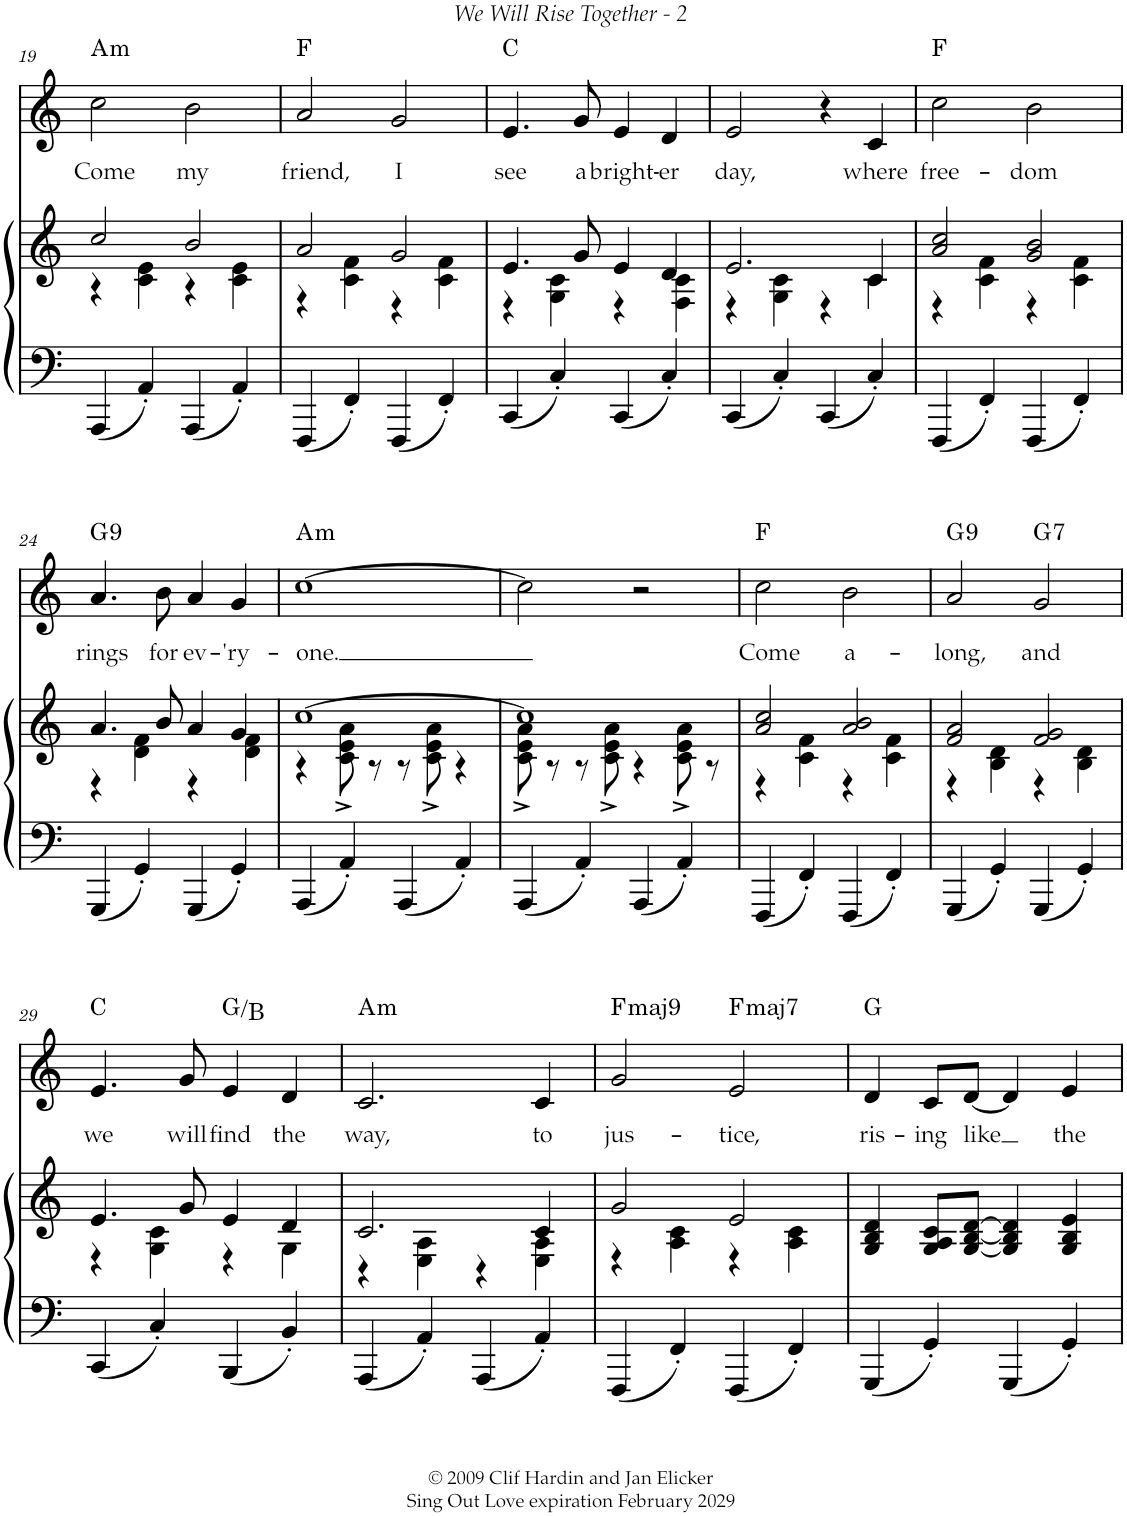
**kern	**kern	**kern	**text	**harte
*part2	*part2	*part1	*part1	*part1
*staff3	*staff2	*staff1	*staff1	*
*I"Piano	*	*	*	*
*I'Pno	*	*	*	*
!!LO:PB:g=z
*clefF4	*clefG2	*clefG2	*	*
*k[]	*k[]	*k[]	*	*
*M2/2	*M2/2	*M2/2	*	*
=19	=19	=19	=19	=19
*	*^	*	*	*
!	!	!	!	!LO:LY:b	!LO:H:kt=m
4AAA/	2cc/	4rc	2cc\	Come	A:min
4AA'</	.	4c\ 4e\	.	.	.
!	!	!	!	!LO:LY:b	!
4AAA/	2b/	4rc	2b\	my	.
4AA'</	.	4c\ 4e\	.	.	.
=20	=20	=20	=20	=20	=20
!	!	!	!	!LO:LY:b	!
4FFF/	2a/	4rA	2a/	friend,	F:maj
4FF'</	.	4c\ 4f\	.	.	.
!	!	!	!	!LO:LY:b	!
4FFF/	2g/	4rG	2g/	I	.
4FF'</	.	4c\ 4f\	.	.	.
=21	=21	=21	=21	=21	=21
!	!	!	!	!LO:LY:b	!
4CC/	4.e/	4rG	4.e/	see	C:maj
4C'</	.	4G\ 4c\	.	.	.
!	!	!	!	!LO:LY:b	!
.	8g/	.	8g/	a	.
!	!	!	!	!LO:LY:b	!
4CC/	4e/	4rG	4e/	bright-	.
!	!	!	!	!LO:LY:b	!
4C'</	4d/	4F\ 4c\	4d/	-er	.
=22	=22	=22	=22	=22	=22
!	!	!	!	!LO:LY:b	!
4CC/	2.e/	4rG	2e/	day,	.
4C'</	.	4G\ 4c\	.	.	.
4CC/	.	4rG	4r	.	.
!	!	!	!	!LO:LY:b	!
4C'</	4c/	4c\	4c/	where	.
=23	=23	=23	=23	=23	=23
!	!	!	!	!LO:LY:b	!
4FFF/	2a/ 2cc/	4rG	2cc\	free-	F:maj
4FF'</	.	4c\ 4f\	.	.	.
!	!	!	!	!LO:LY:b	!
4FFF/	2g/ 2b/	4rG	2b\	-dom	.
4FF'</	.	4c\ 4f\	.	.	.
!!LO:LB:g=z
=24	=24	=24	=24	=24	=24
!	!	!	!	!LO:LY:b	!LO:H:kt=9
4GGG/	4.a/	4rG	4.a/	rings	G:9
4GG'</	.	4d\ 4f\	.	.	.
!	!	!	!	!LO:LY:b	!
.	8b/	.	8b\	for	.
!	!	!	!	!LO:LY:b	!
4GGG/	4a/	4rG	4a/	ev-	.
!	!	!	!	!LO:LY:b	!
4GG'</	4g/	4d\ 4f\	4g/	-'ry-	.
=25	=25	=25	=25	=25	=25
!	!	!	!	!LO:LY:b	!LO:H:kt=m
4AAA/	[>1cc	4rc	[1cc	-one.	A:min
4AA'</	.	8c\^< 8e\^< 8a\^<	.	.	.
.	.	8rc	.	.	.
4AAA/	.	8rc	.	.	.
.	.	8c\^< 8e\^< 8a\^<	.	.	.
4AA'</	.	4rc	.	.	.
=26	=26	=26	=26	=26	=26
4AAA/	1cc]	8c\^< 8e\^< 8a\^<	2cc\]	.	.
.	.	8rc	.	.	.
4AA'</	.	8rc	.	.	.
.	.	8c\^< 8e\^< 8a\^<	.	.	.
4AAA/	.	4rc	2r	.	.
4AA'</	.	8c\^< 8e\^< 8a\^<	.	.	.
.	.	8rc	.	.	.
=27	=27	=27	=27	=27	=27
!	!	!	!	!LO:LY:b	!
4FFF/	2a/ 2cc/	4rG	2cc\	Come	F:maj
4FF'</	.	4c\ 4f\	.	.	.
!	!	!	!	!LO:LY:b	!
4FFF/	2a/ 2b/	4rG	2b\	a-	.
4FF'</	.	4c\ 4f\	.	.	.
=28	=28	=28	=28	=28	=28
!	!	!	!	!LO:LY:b	!LO:H:kt=9
4GGG/	2f/ 2a/	4rG	2a/	-long,	G:9
4GG'</	.	4B\ 4d\	.	.	.
!	!	!	!	!LO:LY:b	!LO:H:kt=7
4GGG/	2f/ 2g/	4rG	2g/	and	G:7
4GG'</	.	4B\ 4d\	.	.	.
!!LO:LB:g=z
=29	=29	=29	=29	=29	=29
!	!	!	!	!LO:LY:b	!
4CC/	4.e/	4rG	4.e/	we	C:maj
4C'</	.	4G\ 4c\	.	.	.
!	!	!	!	!LO:LY:b	!
.	8g/	.	8g/	will	.
!	!	!	!	!LO:LY:b	!
4BBB/	4e/	4rG	4e/	find	G:maj/3
!	!	!	!	!LO:LY:b	!
4BB'</	4d/	4G\	4d/	the	.
=30	=30	=30	=30	=30	=30
!	!	!	!	!LO:LY:b	!LO:H:kt=m
4AAA/	2.c/	4rE	2.c/	way,	A:min
4AA'</	.	4E\ 4A\	.	.	.
4AAA/	.	4rE	.	.	.
!	!	!	!	!LO:LY:b	!
4AA'</	4c/	4E\ 4A\	4c/	to	.
=31	=31	=31	=31	=31	=31
!	!	!	!	!LO:LY:b	!LO:H:kt=maj9
4FFF/	2g/	4rG	2g/	jus-	F:maj9
4FF'</	.	4A\ 4c\	.	.	.
!	!	!	!	!LO:LY:b	!LO:H:kt=maj7
4FFF/	2e/	4rG	2e/	-tice,	F:maj7
4FF'</	.	4A\ 4c\	.	.	.
=32	=32	=32	=32	=32	=32
!	!	!	!	!LO:LY:b	!
*	*v	*v	*	*	*
4GGG/	4G/ 4B/ 4d/	4d/	ris-	G:maj
!	!	!	!LO:LY:b	!
4GG'</	8G/ 8A/ 8c/L	8c/L	-ing	.
!	!	!	!LO:LY:b	!
.	[8G/ [8B/ [8d/J	[8d/J	like	.
4GGG/	4G/] 4B/] 4d/]	4d/]	.	.
!	!	!	!LO:LY:b	!
4GG'</	4G/ 4B/ 4e/	4e/	the	.
=	=	=	=	=
*-	*-	*-	*-	*-
